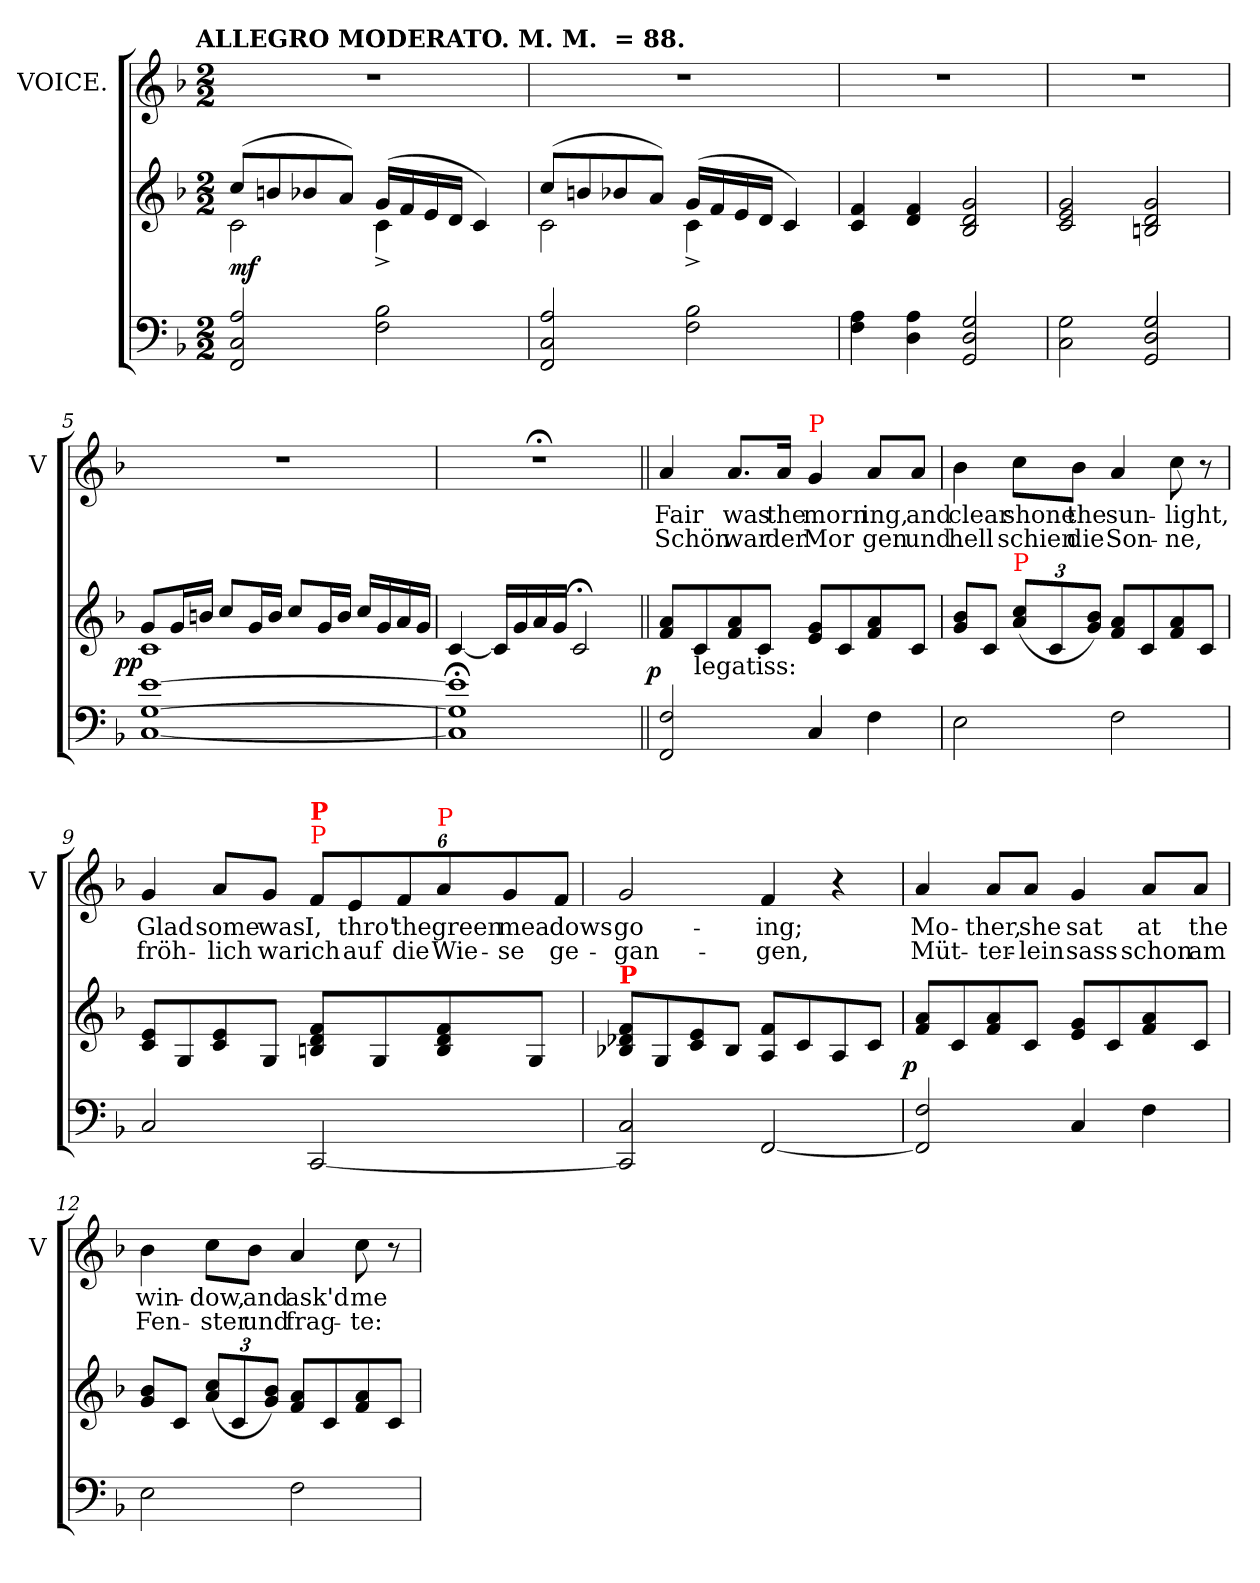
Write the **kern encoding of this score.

**kern	**kern	**dynam	**kern	**text	**text
*part2	*part2	*part2	*part1	*part1	*part1
*staff3	*staff2	*staff2/3	*staff1	*staff1	*staff1
*	*	*	*I"VOICE.	*	*
*	*	*	*I'V	*	*
*clefF4	*clefG2	*	*clefG2	*	*
*k[b-]	*k[b-]	*	*k[b-]	*	*
*F:	*F:	*	*F:	*	*
!!LO:TX:omd:t=ALLEGRO MODERATO. M. M. &nbsp;=&nbsp;88.
*M2/2	*M2/2	*	*M2/2	*	*
*MM203	*MM203	*	*MM203	*	*
=1	=1	=1	=1	=1	=1
*	*^	*	*	*	*
2A/ 2C/ 2FF/	(>8ccL	2c\	mf	1rdd	.	.
.	8bn	.	.	.	.	.
.	8b-X	.	.	.	.	.
.	8aJ)	.	.	.	.	.
2B-\ 2F\	(>16gLL	4c^<	.	.	.	.
.	16f	.	.	.	.	.
.	16e	.	.	.	.	.
.	16dJJ	.	.	.	.	.
.	4c/)	4ryy	.	.	.	.
=2	=2	=2	=2	=2	=2	=2
2A/ 2C/ 2FF/	(>8ccL	2c\	.	1rdd	.	.
.	8bn	.	.	.	.	.
.	8b-X	.	.	.	.	.
.	8aJ)	.	.	.	.	.
2B-\ 2F\	(>16gLL	4c^<	.	.	.	.
.	16f	.	.	.	.	.
.	16e	.	.	.	.	.
.	16dJJ	.	.	.	.	.
.	4c/)	4ryy	.	.	.	.
*	*v	*v	*	*	*	*
=3	=3	=3	=3	=3	=3
4A 4F	4f/ 4c/	.	1rdd	.	.
4A 4D	4f/ 4d/	.	.	.	.
2G 2D 2GG	2g 2d 2B-	.	.	.	.
=4	=4	=4	=4	=4	=4
2G\ 2C\	2g/ 2e/ 2c/	.	1rdd	.	.
2G/ 2D/ 2GG/	2g/ 2d/ 2Bn/	.	.	.	.
=5	=5	=5	=5	=5	=5
*	*^	*	*	*	*
!	!	!	!LO:DY:rj	!	!	!
[1e [1G [1C	8gL	1c	pp	1rdd	.	.
.	16gL	.	.	.	.	.
.	16bnJJ	.	.	.	.	.
.	8ccL	.	.	.	.	.
.	16gL	.	.	.	.	.
.	16bJJ	.	.	.	.	.
.	8ccL	.	.	.	.	.
.	16gL	.	.	.	.	.
.	16bJJ	.	.	.	.	.
.	16ccLL	.	.	.	.	.
.	16g	.	.	.	.	.
.	16a	.	.	.	.	.
.	16gJJ	.	.	.	.	.
*	*v	*v	*	*	*	*
=6	=6	=6	=6	=6	=6
1e]; 1G]; 1C];	[4c	.	1r;<dd	.	.
.	16c/LL]	.	.	.	.
.	16g	.	.	.	.
.	16a	.	.	.	.
.	16gJJ	.	.	.	.
.	2c;</	.	.	.	.
=7||	=7||	=7||	=7||	=7||	=7||
!	!	!LO:DY:rj	!	!	!
2F 2FF	8a 8fL	p	4a	Fair	Schön
!	!LO:TX:b:t=legatiss&colon;	!	!	!	!
.	8c	.	.	.	.
.	8a 8f	.	8.a/L	was	war
.	8cJ	.	.	.	.
.	.	.	16a/Jk	the	der
!	!	!	!LO:TX:a:color=red:t=P	!	!
4C	8g 8eL	.	4g	morn	Mor
.	8c	.	.	.	.
4F\	8a 8f	.	8a/L	ing,	gen
.	8cJ	.	8a/J	and	und
=8	=8	=8	=8	=8	=8
2E	8b- 8gL	.	4b-	clear	hell
.	8cJ	.	.	.	.
*	*Xbrackettup	*	*	*	*
!	!LO:TX:a:color=red:t=P	!	!	!	!
.	(<12cc 12aL	.	8cc\L	shone	schien
.	12c	.	.	.	.
.	.	.	8b-\J	the	die
.	12b- 12gJ)	.	.	.	.
2F	8a 8fL	.	4a	sun-	Son-
.	8c	.	.	.	.
.	8a 8f	.	8cc	-light,	-ne,
.	8cJ	.	8r	.	.
=9	=9	=9	=9	=9	=9
2C/	8e 8cL	.	4g	Glad	fröh-
.	8G	.	.	.	.
.	8e 8c	.	8a/L	some	-lich
.	8GJ	.	8g/J	was	war
!	!	!	!LO:TX:a:color=red:t=P	!	!
!	!	!	!LO:TX:a:B:color=red:t=P	!	!
[2CC/	8f 8d 8BnL	.	12f/L	I,	ich
.	.	.	12e/	thro'	auf
.	8G	.	.	.	.
.	.	.	12f/	the	die
!	!	!	!LO:TX:a:color=red:t=P	!	!
.	8f 8d 8B	.	12a/	green	Wie-
.	.	.	12g/	mea	-se
.	8GJ	.	.	.	.
.	.	.	12f/J	dows	ge-
=10	=10	=10	=10	=10	=10
!	!LO:TX:a:B:color=red:t=P	!	!	!	!
2C/ 2CC]/	8f 8d-X 8B-XL	.	2g	go-	-gan-
.	8G	.	.	.	.
.	8e 8c	.	.	.	.
.	8B-J	.	.	.	.
[2FF	8f 8AL	.	4f	-ing;	-gen,
.	8c	.	.	.	.
.	8A	.	4r	.	.
.	8cJ	.	.	.	.
=11	=11	=11	=11	=11	=11
!	!	!LO:DY:rj	!	!	!
2F/ 2FF]/	8a 8fL	p	4a	Mo-	Müt-
.	8c	.	.	.	.
.	8a 8f	.	8a/L	-ther,	-ter-
.	8cJ	.	8a/J	she	-lein
4C/	8g 8eL	.	4g	sat	sass
.	8c	.	.	.	.
4F\	8a 8f	.	8a/L	at	schon
.	8cJ	.	8a/J	the	am
=12	=12	=12	=12	=12	=12
2E\	8b- 8gL	.	4b-	win-	Fen-
.	8cJ	.	.	.	.
.	(<12cc 12aL	.	8cc\L	-dow,	-ster
.	12c	.	.	.	.
.	.	.	8b-\J	and	und
.	12b- 12gJ)	.	.	.	.
2F\	8a 8fL	.	4a	ask'd	frag-
.	8c	.	.	.	.
.	8a 8f	.	8cc	me	-te:
.	8cJ	.	8r	.	.
=	=	=	=	=	=
*-	*-	*-	*-	*-	*-
